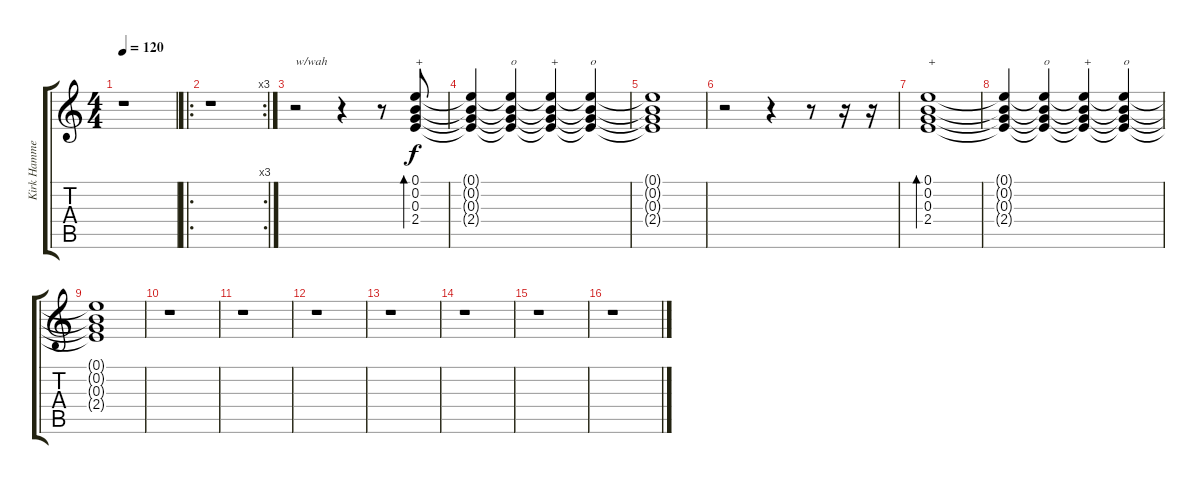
\track ("Kirk Hammett (Lead)" "Kirk Hamme") {instrument acousticguitarsteel}
\staff {score tabs}
\tuning (E4 B3 G3 D3 A2 E2) {hide}
\ts (4 4)
\tempo 120
\clef g2
\ks c
r.1{dy f instrument acousticguitarsteel} |
\ro
\rc 3
r.1 |
r.2{txt "w/wah"} r.4 r.8 (0.1 0.2 0.3 2.4).8{bd 240 txt "+"} |
(0.1{t} 0.2{t} 0.3{t} 2.4{t}).4 (0.1{t} 0.2{t} 0.3{t} 2.4{t}).4{txt "o"} (0.1{t} 0.2{t} 0.3{t} 2.4{t}).4{txt "+"} (0.1{t} 0.2{t} 0.3{t} 2.4{t}).4{txt "o"} |
(0.1{t} 0.2{t} 0.3{t} 2.4{t}).1 |
r.2 r.4 r.8 r.16 r.16 |
(0.1 0.2 0.3 2.4).1{bd 240 txt "+"} |
(0.1{t} 0.2{t} 0.3{t} 2.4{t}).4 (0.1{t} 0.2{t} 0.3{t} 2.4{t}).4{txt "o"} (0.1{t} 0.2{t} 0.3{t} 2.4{t}).4{txt "+"} (0.1{t} 0.2{t} 0.3{t} 2.4{t}).4{txt "o"} |
(0.1{t} 0.2{t} 0.3{t} 2.4{t}).1 |
r.1 |
r.1 |
r.1 |
r.1 |
r.1 |
r.1 |
r.1
